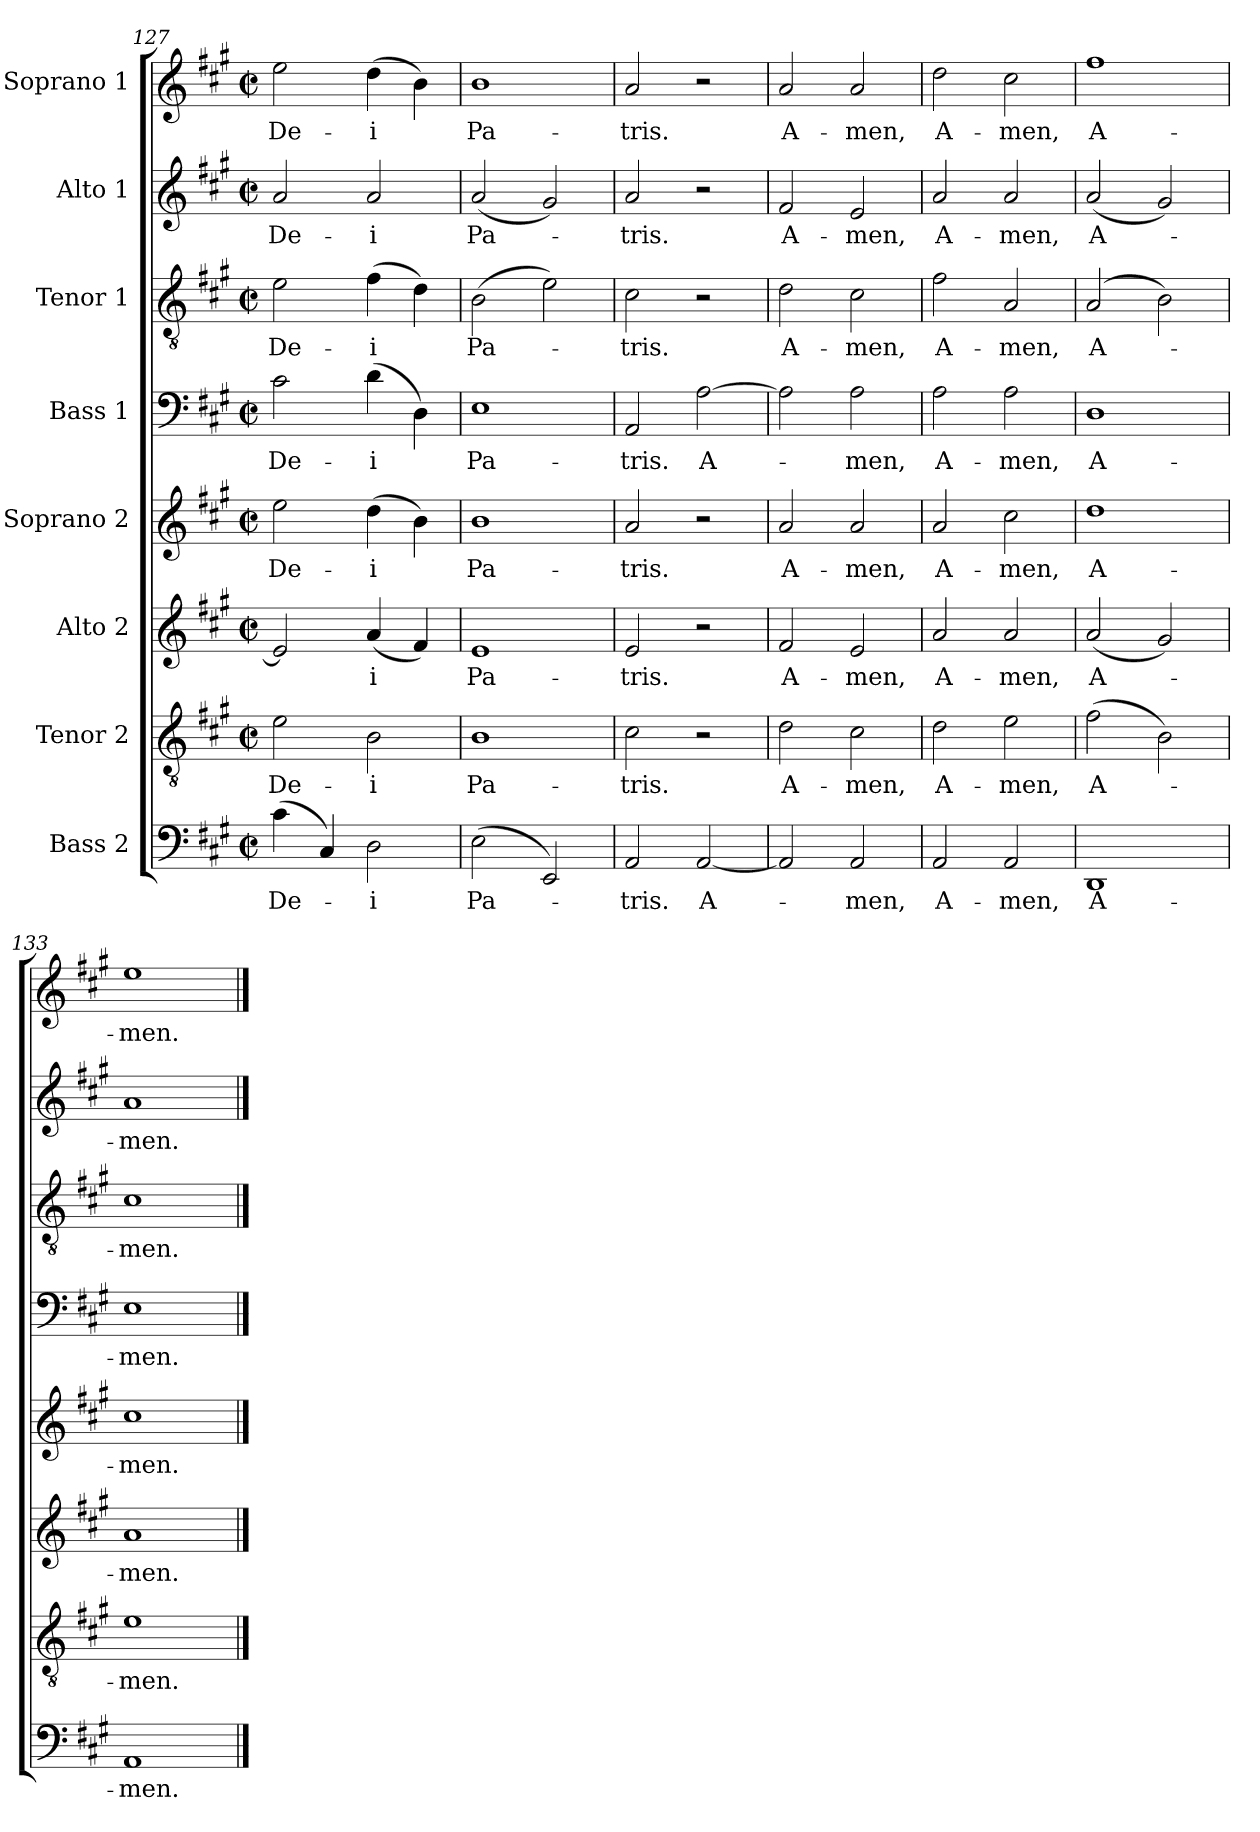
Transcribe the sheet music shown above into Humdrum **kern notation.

**kern	**text	**kern	**text	**kern	**text	**kern	**text	**kern	**text	**kern	**text	**kern	**text	**kern	**text
*part8	*part8	*part7	*part7	*part6	*part6	*part5	*part5	*part4	*part4	*part3	*part3	*part2	*part2	*part1	*part1
*staff8	*staff8	*staff7	*staff7	*staff6	*staff6	*staff5	*staff5	*staff4	*staff4	*staff3	*staff3	*staff2	*staff2	*staff1	*staff1
*I"Bass 2	*	*I"Tenor 2	*	*I"Alto 2	*	*I"Soprano 2	*	*I"Bass 1	*	*I"Tenor 1	*	*I"Alto 1	*	*I"Soprano 1	*
*clefF4	*	*clefGv2	*	*clefG2	*	*clefG2	*	*clefF4	*	*clefGv2	*	*clefG2	*	*clefG2	*
*k[f#c#g#]	*	*k[f#c#g#]	*	*k[f#c#g#]	*	*k[f#c#g#]	*	*k[f#c#g#]	*	*k[f#c#g#]	*	*k[f#c#g#]	*	*k[f#c#g#]	*
*A:	*	*A:	*	*A:	*	*A:	*	*A:	*	*A:	*	*A:	*	*A:	*
*M2/2	*	*M2/2	*	*M2/2	*	*M2/2	*	*M2/2	*	*M2/2	*	*M2/2	*	*M2/2	*
*met(c|)	*	*met(c|)	*	*met(c|)	*	*met(c|)	*	*met(c|)	*	*met(c|)	*	*met(c|)	*	*met(c|)	*
=127	=127	=127	=127	=127	=127	=127	=127	=127	=127	=127	=127	=127	=127	=127	=127
!	!LO:LY:b	!	!LO:LY:b	!	!	!	!LO:LY:b	!	!LO:LY:b	!	!LO:LY:b	!	!LO:LY:b	!	!LO:LY:b
(>4c#\	De-	2e\	De-	2e/]	.	2ee\	De-	2c#\	De-	2e\	De-	2a/	De-	2ee\	De-
4C#/)	.	.	.	.	.	.	.	.	.	.	.	.	.	.	.
!	!LO:LY:b	!	!LO:LY:b	!	!LO:LY:b	!	!LO:LY:b	!	!LO:LY:b	!	!LO:LY:b	!	!LO:LY:b	!	!LO:LY:b
2D\	-i	2B\	-i	(<4a/	-i	(>4dd\	-i	(>4d\	-i	(>4f#\	-i	2a/	-i	(>4dd\	-i
.	.	.	.	4f#/)	.	4b\)	.	4D\)	.	4d\)	.	.	.	4b\)	.
=128	=128	=128	=128	=128	=128	=128	=128	=128	=128	=128	=128	=128	=128	=128	=128
!	!LO:LY:b	!	!LO:LY:b	!	!LO:LY:b	!	!LO:LY:b	!	!LO:LY:b	!	!LO:LY:b	!	!LO:LY:b	!	!LO:LY:b
(>2E\	Pa-	1B	Pa-	1e	Pa-	1b	Pa-	1E	Pa-	(>2B\	Pa-	(<2a/	Pa-	1b	Pa-
2EE/)	.	.	.	.	.	.	.	.	.	2e\)	.	2g#/)	.	.	.
=129	=129	=129	=129	=129	=129	=129	=129	=129	=129	=129	=129	=129	=129	=129	=129
!	!LO:LY:b	!	!LO:LY:b	!	!LO:LY:b	!	!LO:LY:b	!	!LO:LY:b	!	!LO:LY:b	!	!LO:LY:b	!	!LO:LY:b
2AA/	-tris.	2c#\	-tris.	2e/	-tris.	2a/	-tris.	2AA/	-tris.	2c#\	-tris.	2a/	-tris.	2a/	-tris.
!	!LO:LY:b	!	!	!	!	!	!	!	!LO:LY:b	!	!	!	!	!	!
[2AA/	A-	2r	.	2r	.	2r	.	[2A\	A-	2r	.	2r	.	2r	.
=130	=130	=130	=130	=130	=130	=130	=130	=130	=130	=130	=130	=130	=130	=130	=130
!	!	!	!LO:LY:b	!	!LO:LY:b	!	!LO:LY:b	!	!	!	!LO:LY:b	!	!LO:LY:b	!	!LO:LY:b
2AA/]	.	2d\	A-	2f#/	A-	2a/	A-	2A\]	.	2d\	A-	2f#/	A-	2a/	A-
!	!LO:LY:b	!	!LO:LY:b	!	!LO:LY:b	!	!LO:LY:b	!	!LO:LY:b	!	!LO:LY:b	!	!LO:LY:b	!	!LO:LY:b
2AA/	-men,	2c#\	-men,	2e/	-men,	2a/	-men,	2A\	-men,	2c#\	-men,	2e/	-men,	2a/	-men,
=131	=131	=131	=131	=131	=131	=131	=131	=131	=131	=131	=131	=131	=131	=131	=131
!	!LO:LY:b	!	!LO:LY:b	!	!LO:LY:b	!	!LO:LY:b	!	!LO:LY:b	!	!LO:LY:b	!	!LO:LY:b	!	!LO:LY:b
2AA/	A-	2d\	A-	2a/	A-	2a/	A-	2A\	A-	2f#\	A-	2a/	A-	2dd\	A-
!	!LO:LY:b	!	!LO:LY:b	!	!LO:LY:b	!	!LO:LY:b	!	!LO:LY:b	!	!LO:LY:b	!	!LO:LY:b	!	!LO:LY:b
2AA/	-men,	2e\	-men,	2a/	-men,	2cc#\	-men,	2A\	-men,	2A/	-men,	2a/	-men,	2cc#\	-men,
=132	=132	=132	=132	=132	=132	=132	=132	=132	=132	=132	=132	=132	=132	=132	=132
!	!LO:LY:b	!	!LO:LY:b	!	!LO:LY:b	!	!LO:LY:b	!	!LO:LY:b	!	!LO:LY:b	!	!LO:LY:b	!	!LO:LY:b
1DD	A-	(>2f#\	A-	(<2a/	A-	1dd	A-	1D	A-	(>2A/	A-	(<2a/	A-	1ff#	A-
.	.	2B\)	.	2g#/)	.	.	.	.	.	2B\)	.	2g#/)	.	.	.
=133	=133	=133	=133	=133	=133	=133	=133	=133	=133	=133	=133	=133	=133	=133	=133
!	!LO:LY:b	!	!LO:LY:b	!	!LO:LY:b	!	!LO:LY:b	!	!LO:LY:b	!	!LO:LY:b	!	!LO:LY:b	!	!LO:LY:b
1AA	-men.	1e	-men.	1a	-men.	1cc#	-men.	1E	-men.	1c#	-men.	1a	-men.	1ee	-men.
==	==	==	==	==	==	==	==	==	==	==	==	==	==	==	==
*-	*-	*-	*-	*-	*-	*-	*-	*-	*-	*-	*-	*-	*-	*-	*-
